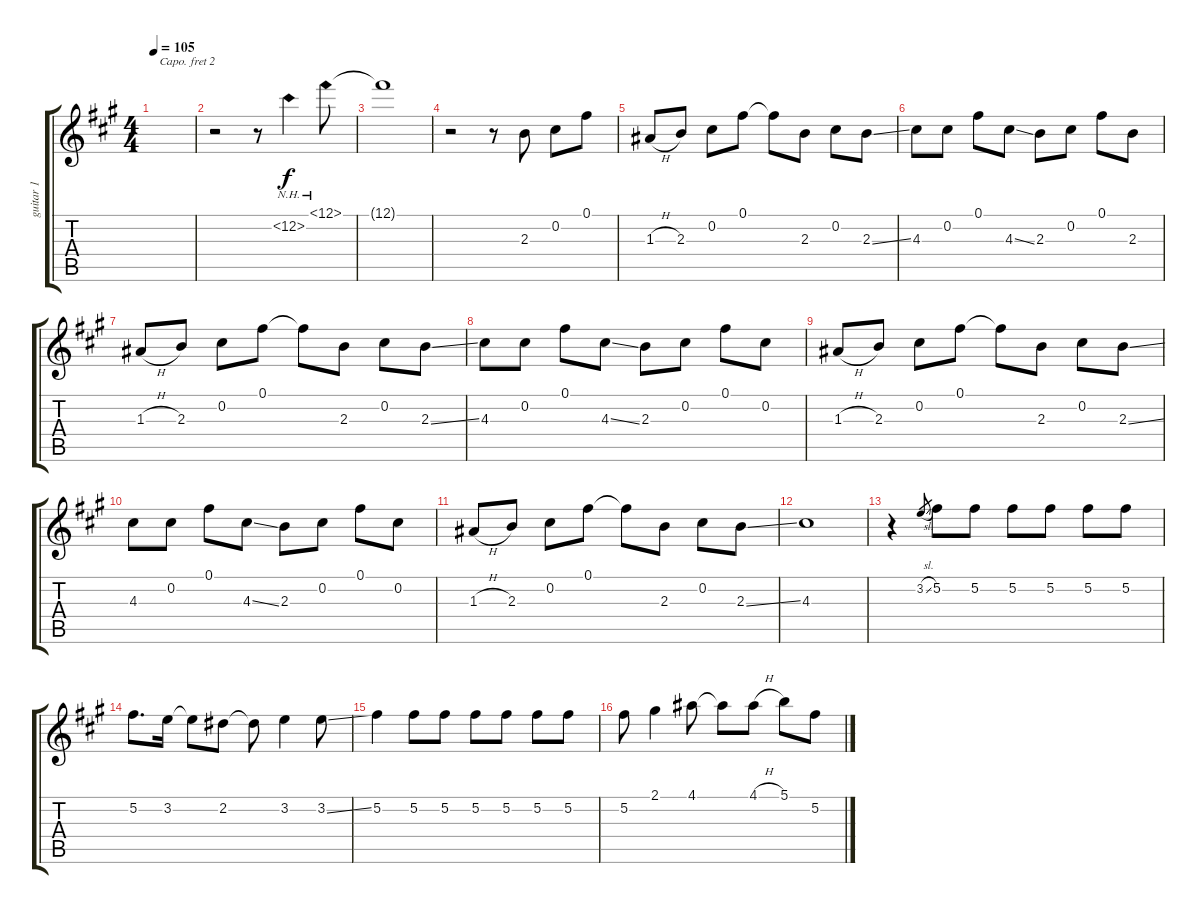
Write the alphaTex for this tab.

\track ("guitar 1" "guitar 1") {instrument acousticguitarsteel}
\staff {score tabs}
\capo 2
\tuning (E4 B3 G3 D3 A2 E2) {hide}
\ts (4 4)
\tempo 105
\clef g2
\ks a
|
r.2 r.8 12.2{nh}.4 12.1{nh}.8 |
12.1{t}.1 |
r.2 r.8 2.3.8 0.2.8 0.1.8 |
1.3{h}.8 2.3.8 0.2.8 0.1.8 0.1{t}.8 2.3.8 0.2.8 2.3{ss}.8 |
4.3.8 0.2.8 0.1.8 4.3{ss}.8 2.3.8 0.2.8 0.1.8 2.3.8 |
1.3{h}.8 2.3.8 0.2.8 0.1.8 0.1{t}.8 2.3.8 0.2.8 2.3{ss}.8 |
4.3.8 0.2.8 0.1.8 4.3{ss}.8 2.3.8 0.2.8 0.1.8 0.2.8 |
1.3{h}.8 2.3.8 0.2.8 0.1.8 0.1{t}.8 2.3.8 0.2.8 2.3{ss}.8 |
4.3.8 0.2.8 0.1.8 4.3{ss}.8 2.3.8 0.2.8 0.1.8 0.2.8 |
1.3{h}.8 2.3.8 0.2.8 0.1.8 0.1{t}.8 2.3.8 0.2.8 2.3{ss}.8 |
4.3.1 |
r.4 3.2{sl}.8{gr} 5.2.8 5.2.8 5.2.8 5.2.8 5.2.8 5.2.8 |
5.2.8{d} 3.2.16 3.2{t}.8 2.2.8 2.2{t}.8 3.2.4 3.2{ss}.8 |
5.2.4 5.2.8 5.2.8 5.2.8 5.2.8 5.2.8 5.2.8 |
5.2.8 2.1.4 4.1.8 4.1{t}.8 4.1{h}.8 5.1.8 5.2.8
